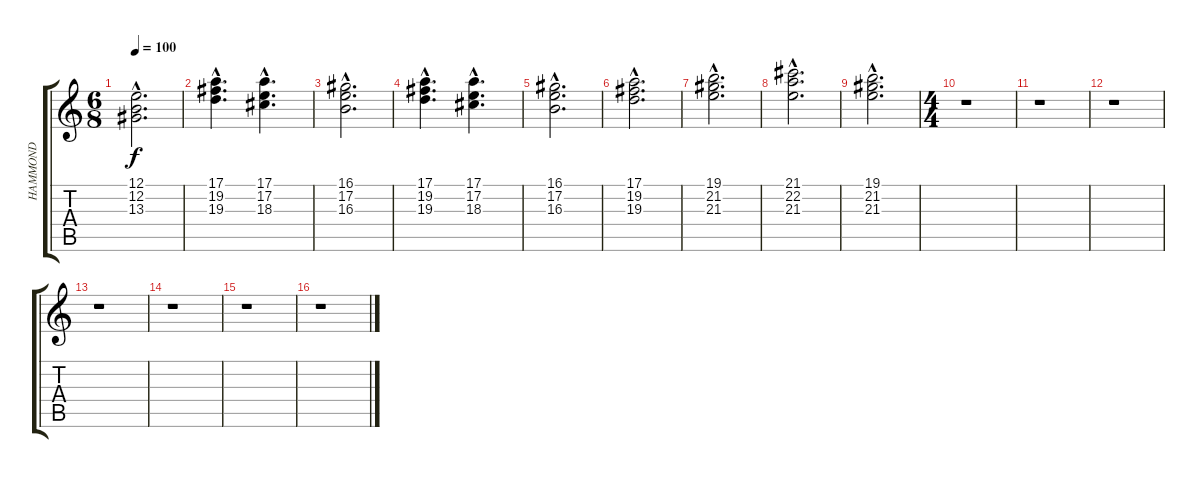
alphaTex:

\track ("HAMMOND" "HAMMOND") {instrument drawbarorgan}
\staff {score tabs}
\tuning (E4 B3 G3 D3 A2 E2) {hide}
\ts (6 8)
\tempo 100
\clef g2
\ks c
(12.1{hac} 12.2{hac} 13.3{hac}).2{d dy f} |
(17.1{hac} 19.2{hac} 19.3{hac}).4{d} (17.1{hac} 17.2{hac} 18.3{hac}).4{d} |
(16.1{hac} 17.2{hac} 16.3{hac}).2{d} |
(17.1{hac} 19.2{hac} 19.3{hac}).4{d} (17.1{hac} 17.2{hac} 18.3{hac}).4{d} |
(16.1{hac} 17.2{hac} 16.3{hac}).2{d} |
(17.1{hac} 19.2{hac} 19.3{hac}).2{d} |
(19.1{hac} 21.2{hac} 21.3{hac}).2{d} |
(21.1{hac} 22.2{hac} 21.3{hac}).2{d} |
(19.1{hac} 21.2{hac} 21.3{hac}).2{d} |
\ts (4 4)
r.1 |
r.1 |
r.1 |
r.1 |
r.1 |
r.1 |
r.1
